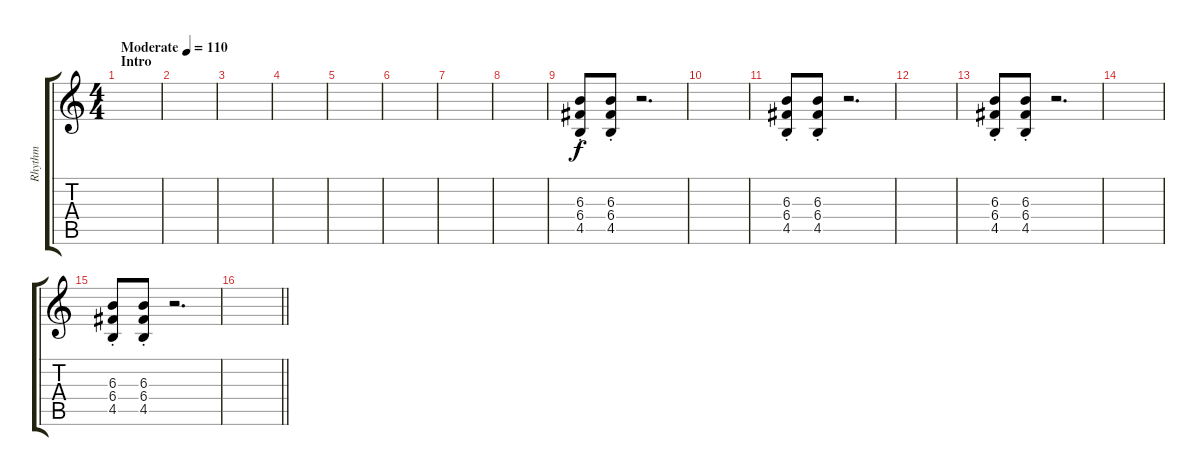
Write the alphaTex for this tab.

\track ("Rhythm" "Rhythm") {instrument overdrivenguitar}
\staff {score tabs}
\tuning (D4 A3 F3 C3 G2 D2) {hide}
\ts (4 4)
\section ("" "Intro")
\tempo (110 "Moderate")
\clef g2
\ks c
|
|
|
|
|
|
|
|
(6.3{st} 6.4{st} 4.5{st}).8 (6.3{st} 6.4{st} 4.5{st}).8 r.2{d} |
|
(6.3{st} 6.4{st} 4.5{st}).8 (6.3{st} 6.4{st} 4.5{st}).8 r.2{d} |
|
(6.3{st} 6.4{st} 4.5{st}).8 (6.3{st} 6.4{st} 4.5{st}).8 r.2{d} |
|
(6.3{st} 6.4{st} 4.5{st}).8 (6.3{st} 6.4{st} 4.5{st}).8 r.2{d} |
\barLineRight lightlight
